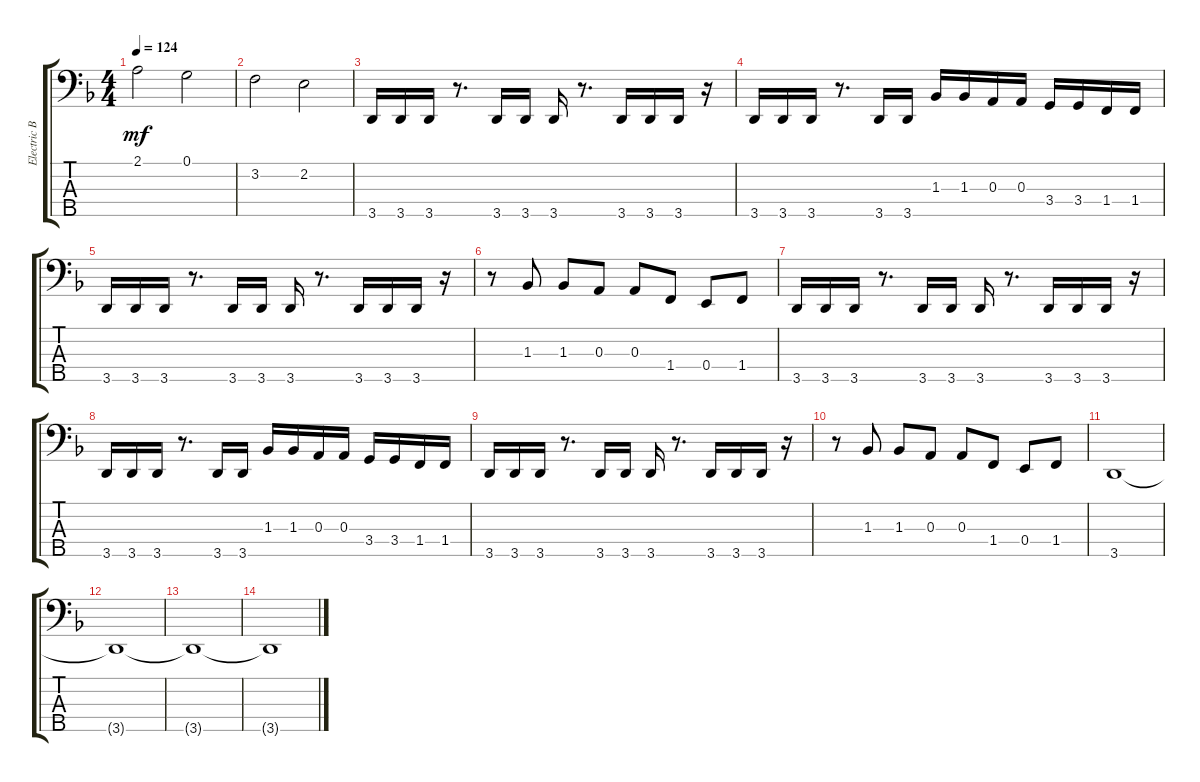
\track ("Electric Bass" "Electric B") {instrument electricbassfinger}
\staff {score tabs}
\tuning (G2 D2 A1 E1 B0) {hide}
\ts (4 4)
\tempo 124
\clef f4
\ks dminor
2.1.2{dy mf} 0.1.2 |
3.2.2 2.2.2 |
3.5.16 3.5.16 3.5.16 r.8{d} 3.5.16 3.5.16 3.5.16 r.8{d} 3.5.16 3.5.16 3.5.16 r.16 |
3.5.16 3.5.16 3.5.16 r.8{d} 3.5.16 3.5.16 1.3.16 1.3.16 0.3.16 0.3.16 3.4.16 3.4.16 1.4.16 1.4.16 |
3.5.16 3.5.16 3.5.16 r.8{d} 3.5.16 3.5.16 3.5.16 r.8{d} 3.5.16 3.5.16 3.5.16 r.16 |
r.8 1.3.8 1.3.8 0.3.8 0.3.8 1.4.8 0.4.8 1.4.8 |
3.5.16 3.5.16 3.5.16 r.8{d} 3.5.16 3.5.16 3.5.16 r.8{d} 3.5.16 3.5.16 3.5.16 r.16 |
3.5.16 3.5.16 3.5.16 r.8{d} 3.5.16 3.5.16 1.3.16 1.3.16 0.3.16 0.3.16 3.4.16 3.4.16 1.4.16 1.4.16 |
3.5.16 3.5.16 3.5.16 r.8{d} 3.5.16 3.5.16 3.5.16 r.8{d} 3.5.16 3.5.16 3.5.16 r.16 |
r.8 1.3.8 1.3.8 0.3.8 0.3.8 1.4.8 0.4.8 1.4.8 |
3.5.1 |
3.5{t}.1 |
3.5{t}.1 |
3.5{t}.1
